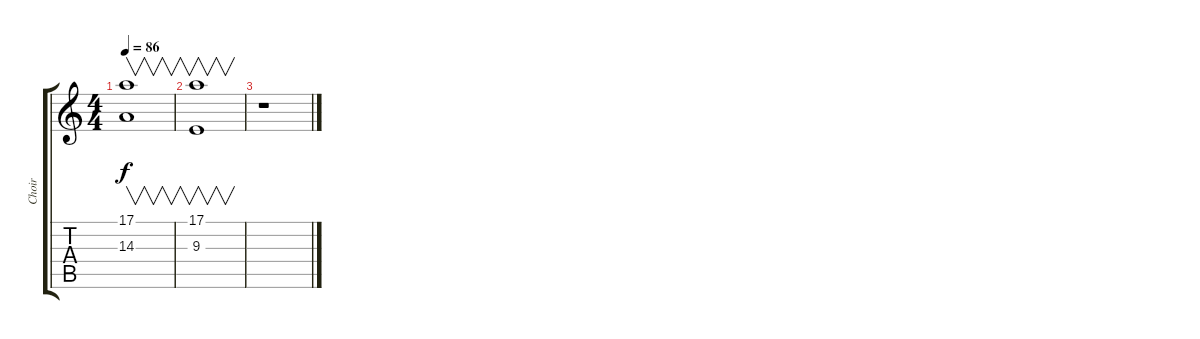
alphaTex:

\track ("Choir" "Choir") {instrument synthvoice}
\staff {score tabs}
\tuning (E4 B3 G3 D3 A2 E2) {hide}
\ts (4 4)
\tempo 86
\clef g2
\ks c
(17.1{t} 14.3).1{v dy f} |
(17.1 9.3).1{v} |
r.1
